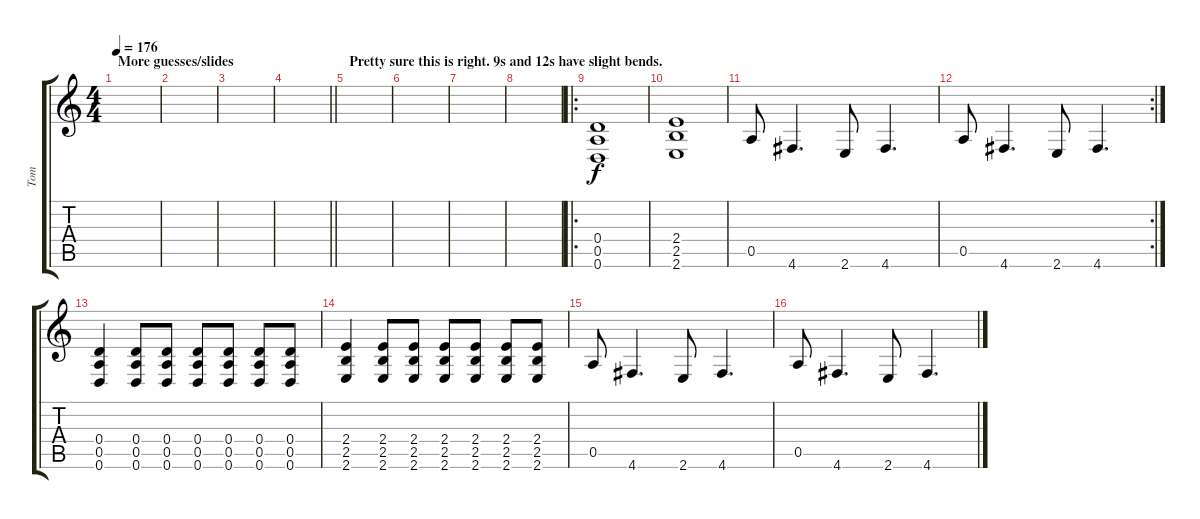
\track ("Tom" "Tom") {instrument overdrivenguitar}
\staff {score tabs}
\tuning (E4 B3 G3 D3 A2 D2) {hide}
\ts (4 4)
\section ("" "More guesses/slides")
\tempo 176
\clef g2
\ks c
|
|
|
\barLineRight lightlight
|
\section ("" "Pretty sure this is right. 9s and 12s have slight bends.")
|
|
|
|
\ro
(0.4 0.5 0.6).1 |
(2.4 2.5 2.6).1 |
0.5.8 4.6.4{d} 2.6.8 4.6.4{d} |
\rc 2
0.5.8 4.6.4{d} 2.6.8 4.6.4{d} |
(0.4 0.5 0.6).4 (0.4 0.5 0.6).8 (0.4 0.5 0.6).8 (0.4 0.5 0.6).8 (0.4 0.5 0.6).8 (0.4 0.5 0.6).8 (0.4 0.5 0.6).8 |
(2.4 2.5 2.6).4 (2.4 2.5 2.6).8 (2.4 2.5 2.6).8 (2.4 2.5 2.6).8 (2.4 2.5 2.6).8 (2.4 2.5 2.6).8 (2.4 2.5 2.6).8 |
0.5.8 4.6.4{d} 2.6.8 4.6.4{d} |
0.5.8 4.6.4{d} 2.6.8 4.6.4{d}
